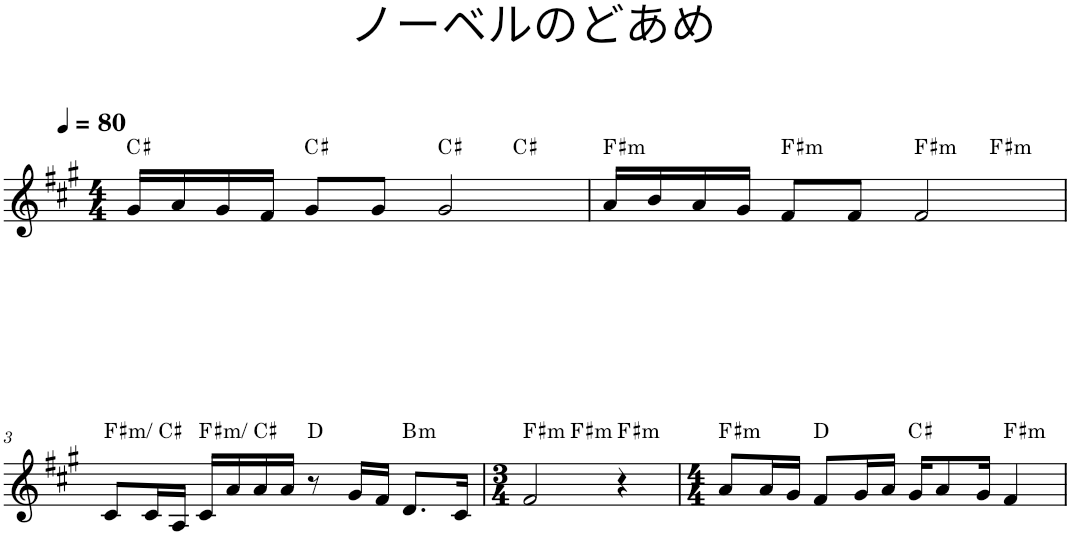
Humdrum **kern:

**kern	**harte
*part1	*part1
*staff1	*
*I"Piano	*
*I'Pno.	*
*clefG2	*
*k[f#c#g#]	*
*A:	*
*M4/4	*
*MM80	*
=1	=1
!	!LO:H:kt=♯
*^	*
16g#/LL	2.ryy	.
16a/	.	.
16g#/	.	.
16f#/JJ	.	.
!	!	!LO:H:kt=♯
8g#/L	.	.
8g#/J	.	.
!	!	!LO:H:kt=♯
2g#/	.	.
!	!	!LO:H:kt=♯
.	4ryy	.
=2	=2	=2
!	!	!LO:H:kt=♯m
16a/LL	2.ryy	.
16b/	.	.
16a/	.	.
16g#/JJ	.	.
!	!	!LO:H:kt=♯m
8f#/L	.	.
8f#/J	.	.
!	!	!LO:H:kt=♯m
2f#/	.	.
!	!	!LO:H:kt=♯m
.	4ryy	.
!!LO:LB:g=z	!!
=3	=3	=3
!	!	!LO:H:kt=♯m
*v	*v	*
8c#/L	.
16c#/L	.
16A/JJ	.
!	!LO:H:kt=♯m
16c#/LL	.
16a/	.
16a/	.
16a/JJ	.
8r	D:maj
16g#/LL	.
16f#/JJ	.
!	!LO:H:kt=m
8.d/L	B:min
16c#/Jk	.
=4	=4
*M3/4	*
!	!LO:H:kt=♯m
*^	*
2f#/	4ryy	.
!	!	!LO:H:kt=♯m
.	2ryy	.
!	!	!LO:H:kt=♯m
4r	.	.
*v	*v	*
=5	=5
*M4/4	*
*^	*
!	!	!LO:H:kt=♯m
*v	*v	*
8a/L	.
16a/L	.
16g#/JJ	.
8f#/L	D:maj
16g#/L	.
16a/JJ	.
!	!LO:H:kt=♯
16g#/KL	.
8a/	.
16g#/Jk	.
!	!LO:H:kt=♯m
4f#/	.
=	=
*-	*-
